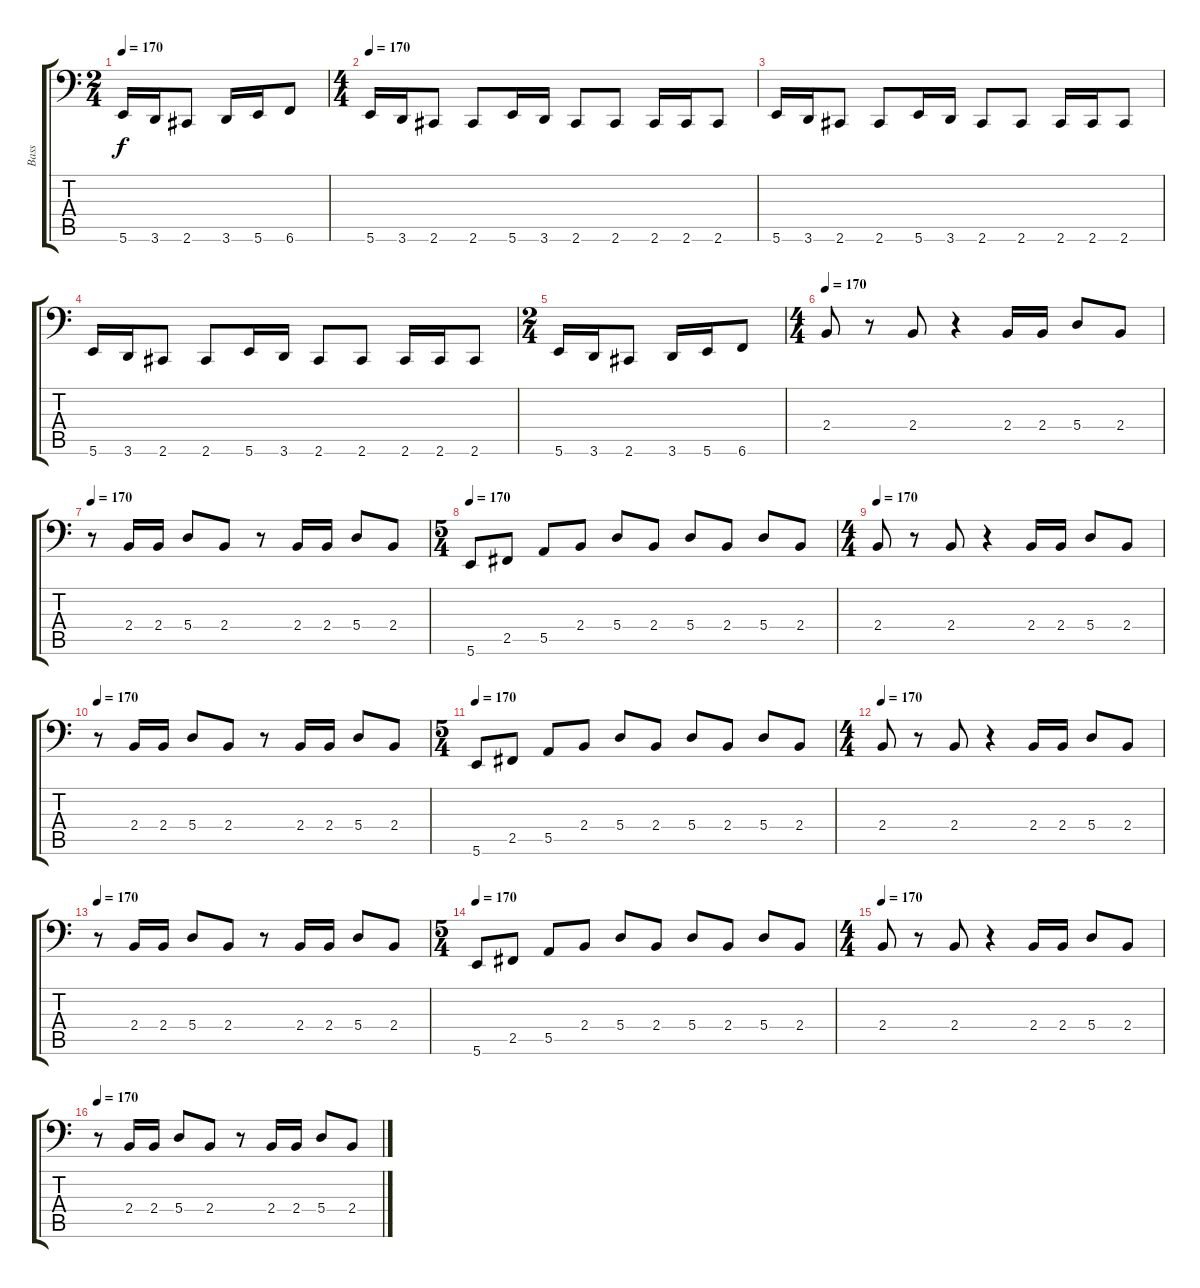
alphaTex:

\track ("Bass" "Bass") {instrument electricbassfinger}
\staff {score tabs}
\tuning (C3 G2 D2 A1 E1 B0) {hide}
\ts (2 4)
\tempo 170
\clef f4
\ks c
5.6.16{dy f} 3.6.16 2.6.8 3.6.16 5.6.16 6.6.8 |
\ts (4 4)
\tempo 170
5.6.16 3.6.16 2.6.8 2.6.8 5.6.16 3.6.16 2.6.8 2.6.8 2.6.16 2.6.16 2.6.8 |
5.6.16 3.6.16 2.6.8 2.6.8 5.6.16 3.6.16 2.6.8 2.6.8 2.6.16 2.6.16 2.6.8 |
5.6.16 3.6.16 2.6.8 2.6.8 5.6.16 3.6.16 2.6.8 2.6.8 2.6.16 2.6.16 2.6.8 |
\ts (2 4)
5.6.16 3.6.16 2.6.8 3.6.16 5.6.16 6.6.8 |
\ts (4 4)
\tempo 170
2.4.8 r.8 2.4.8 r.4 2.4.16 2.4.16 5.4.8 2.4.8 |
\tempo 170
r.8 2.4.16 2.4.16 5.4.8 2.4.8 r.8 2.4.16 2.4.16 5.4.8 2.4.8 |
\ts (5 4)
\tempo 170
5.6.8 2.5.8 5.5.8 2.4.8 5.4.8 2.4.8 5.4.8 2.4.8 5.4.8 2.4.8 |
\ts (4 4)
\tempo 170
2.4.8 r.8 2.4.8 r.4 2.4.16 2.4.16 5.4.8 2.4.8 |
\tempo 170
r.8 2.4.16 2.4.16 5.4.8 2.4.8 r.8 2.4.16 2.4.16 5.4.8 2.4.8 |
\ts (5 4)
\tempo 170
5.6.8 2.5.8 5.5.8 2.4.8 5.4.8 2.4.8 5.4.8 2.4.8 5.4.8 2.4.8 |
\ts (4 4)
\tempo 170
2.4.8 r.8 2.4.8 r.4 2.4.16 2.4.16 5.4.8 2.4.8 |
\tempo 170
r.8 2.4.16 2.4.16 5.4.8 2.4.8 r.8 2.4.16 2.4.16 5.4.8 2.4.8 |
\ts (5 4)
\tempo 170
5.6.8 2.5.8 5.5.8 2.4.8 5.4.8 2.4.8 5.4.8 2.4.8 5.4.8 2.4.8 |
\ts (4 4)
\tempo 170
2.4.8 r.8 2.4.8 r.4 2.4.16 2.4.16 5.4.8 2.4.8 |
\tempo 170
r.8 2.4.16 2.4.16 5.4.8 2.4.8 r.8 2.4.16 2.4.16 5.4.8 2.4.8
